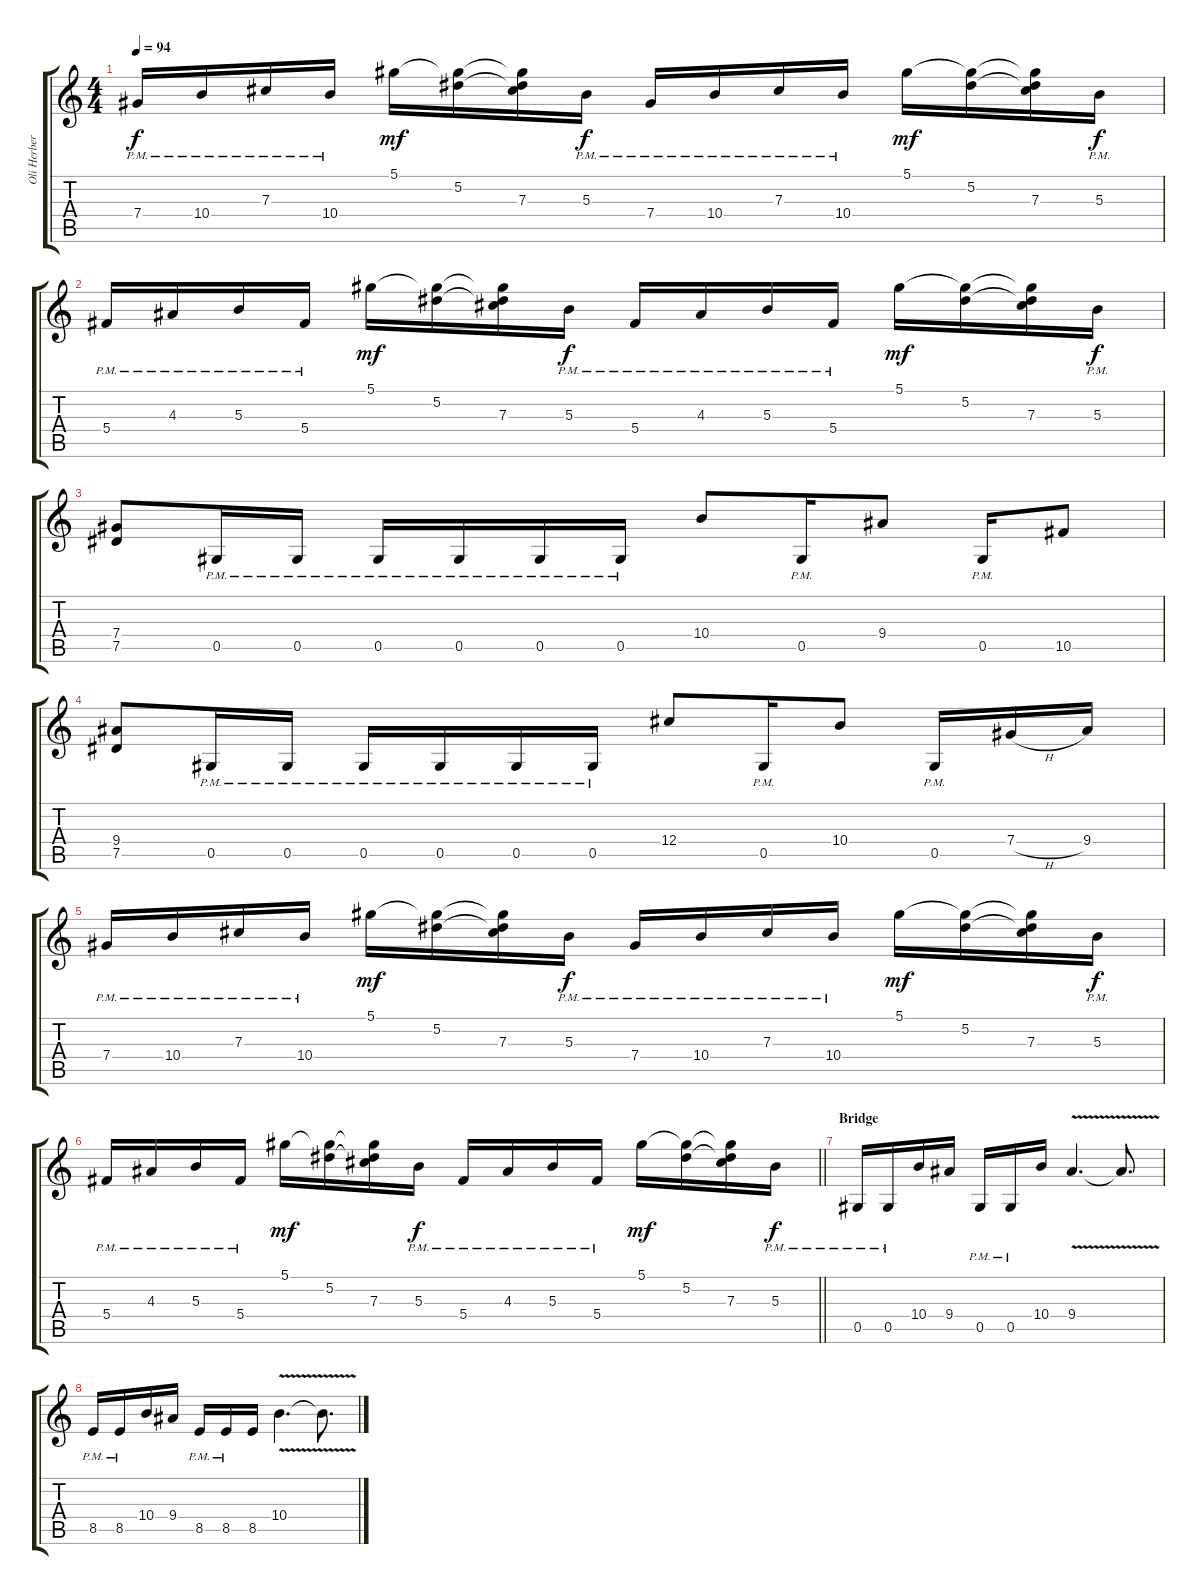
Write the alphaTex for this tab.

\track ("Oli Herbert" "Oli Herber") {instrument distortionguitar}
\staff {score tabs}
\tuning (Eb4 Bb3 Gb3 Db3 Ab2 Db2) {hide}
\ts (4 4)
\tempo 94
\clef g2
\ks c
7.4{pm}.16{dy f} 10.4{pm}.16 7.3{pm}.16 10.4{pm}.16 5.1.16{dy mf} (5.1{t} 5.2).16 (5.1{t} 5.2{t} 7.3).16 5.3{pm}.16{dy f} 7.4{pm}.16 10.4{pm}.16 7.3{pm}.16 10.4{pm}.16 5.1.16{dy mf} (5.1{t} 5.2).16 (5.1{t} 5.2{t} 7.3).16 5.3{pm}.16{dy f} |
5.4{pm}.16 4.3{pm}.16 5.3{pm}.16 5.4{pm}.16 5.1.16{dy mf} (5.1{t} 5.2).16 (5.1{t} 5.2{t} 7.3).16 5.3{pm}.16{dy f} 5.4{pm}.16 4.3{pm}.16 5.3{pm}.16 5.4{pm}.16 5.1.16{dy mf} (5.1{t} 5.2).16 (5.1{t} 5.2{t} 7.3).16 5.3{pm}.16{dy f} |
(7.4 7.5).8 0.5{pm}.16 0.5{pm}.16 0.5{pm}.16 0.5{pm}.16 0.5{pm}.16 0.5{pm}.16 10.4.8 0.5{pm}.16 9.4.8 0.5{pm}.16 10.5.8 |
(9.4 7.5).8 0.5{pm}.16 0.5{pm}.16 0.5{pm}.16 0.5{pm}.16 0.5{pm}.16 0.5{pm}.16 12.4.8 0.5{pm}.16 10.4.8 0.5{pm}.16 7.4{h}.16 9.4.16 |
7.4{pm}.16 10.4{pm}.16 7.3{pm}.16 10.4{pm}.16 5.1.16{dy mf} (5.1{t} 5.2).16 (5.1{t} 5.2{t} 7.3).16 5.3{pm}.16{dy f} 7.4{pm}.16 10.4{pm}.16 7.3{pm}.16 10.4{pm}.16 5.1.16{dy mf} (5.1{t} 5.2).16 (5.1{t} 5.2{t} 7.3).16 5.3{pm}.16{dy f} |
\barLineRight lightlight
5.4{pm}.16 4.3{pm}.16 5.3{pm}.16 5.4{pm}.16 5.1.16{dy mf} (5.1{t} 5.2).16 (5.1{t} 5.2{t} 7.3).16 5.3{pm}.16{dy f} 5.4{pm}.16 4.3{pm}.16 5.3{pm}.16 5.4{pm}.16 5.1.16{dy mf} (5.1{t} 5.2).16 (5.1{t} 5.2{t} 7.3).16 5.3{pm}.16{dy f} |
\section ("" "Bridge")
0.5{pm}.16 0.5{pm}.16 10.4.16 9.4.16 0.5{pm}.16 0.5{pm}.16 10.4.16 9.4{v}.4{d} 9.4{t}.8{d} |
8.5{pm}.16 8.5{pm}.16 10.4.16 9.4.16 8.5{pm}.16 8.5{pm}.16 8.5.16 10.4{v}.4{d} 10.4{t}.8{d}
